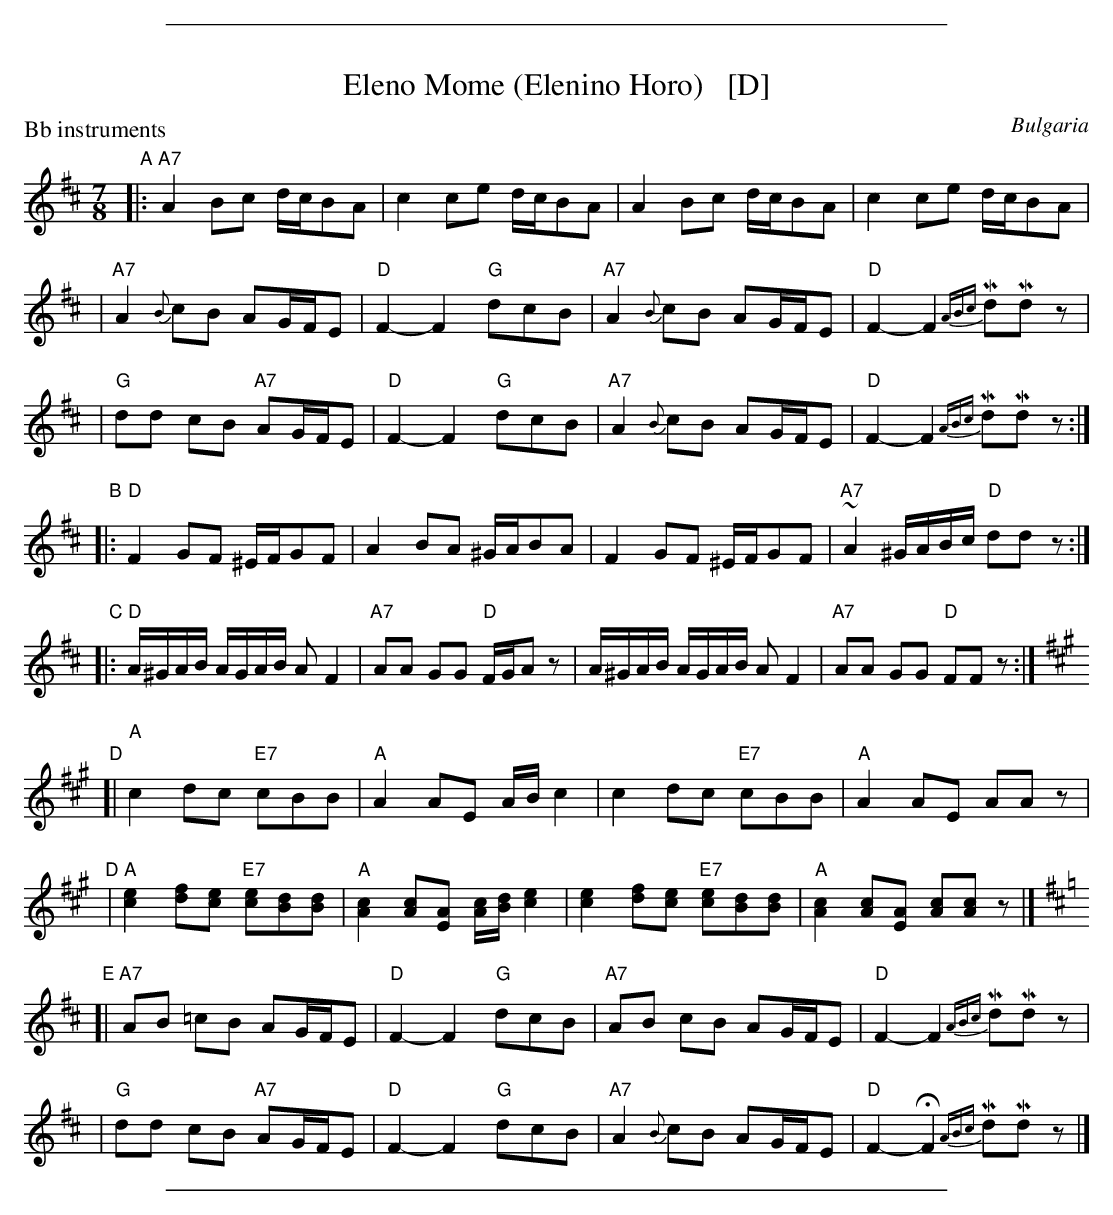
X:1
T: Eleno Mome (Elenino Horo)   [D]
O: Bulgaria
M: 7/8
L: 1/8
P: Bb instruments
K: D
"A"\
|: "A7"A2 Bc d/c/BA | c2 ce d/c/BA | A2 Bc d/c/BA | c2 ce d/c/BA |
| "A7"A2 {B}cB AG/F/E | "D"F2- F2 "G"dcB | "A7"A2 {B}cB AG/F/E | "D"F2- F2 {ABc}MdMdz |
| "G"dd cB "A7"AG/F/E | "D"F2- F2 "G"dcB | "A7"A2 {B}cB AG/F/E | "D"F2- F2 {ABc}MdMdz :|
"B"\
|: "D"F2 GF ^E/F/GF | A2 BA ^G/A/BA | F2 GF ^E/F/GF | "A7"~A2 ^G/A/B/c/ "D"ddz :|
"C"\
|: "D"A/^G/A/B/ A/G/A/B/ AF2 | "A7"AA GG "D"F/G/Az | A/^G/A/B/ A/G/A/B/ AF2 | "A7"AA GG "D"FFz :|
K: A
"D"\
[| "A"c2 dc "E7"cBB | "A"A2 AE A/B/c2 | c2 dc "E7"cBB | "A"A2 AE AAz |
"D"\
| "A"[c2e2] [df][ce] "E7"[ce][Bd][Bd] | "A"[A2c2] [Ac][EA] [A/c][B/d][c2e2] \
| [c2e2] [df][ce] "E7"[ce][Bd][Bd] | "A"[A2c2] [Ac][EA] [Ac][Ac]z |]
K: D
"E"\
[| "A7"AB =cB AG/F/E | "D"F2- F2 "G"dcB | "A7"AB cB AG/F/E | "D"F2- F2 {ABc}MdMdz |
| "G"dd cB "A7"AG/F/E | "D"F2- F2 "G"dcB | "A7"A2 {B}cB AG/F/E | "D"F2- HF2 {ABc}MdMdz |]
